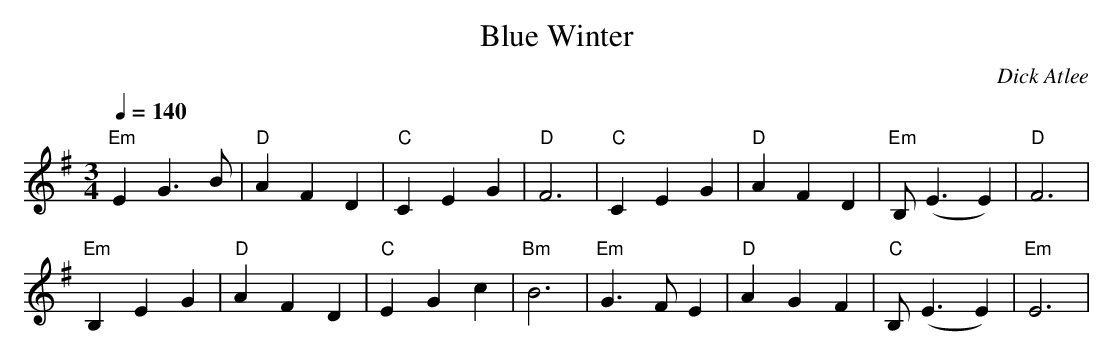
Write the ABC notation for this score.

X:1
T:Blue Winter
M:3/4
L:1/4
Q:1/4=140
C:Dick Atlee
K:Em
"Em" E G>B | "D" A F D | "C" C E G | "D" F3 |
"C" C E G | "D" A F D | "Em" B,/2 (E3/2 E) | "D" F3 | !
"Em" B, E G | "D" A F D | "C" E G c | "Bm" B3 |
"Em" G>F E | "D" A G F | "C" B,/2 (E3/2 E) | "Em" E3 | !
